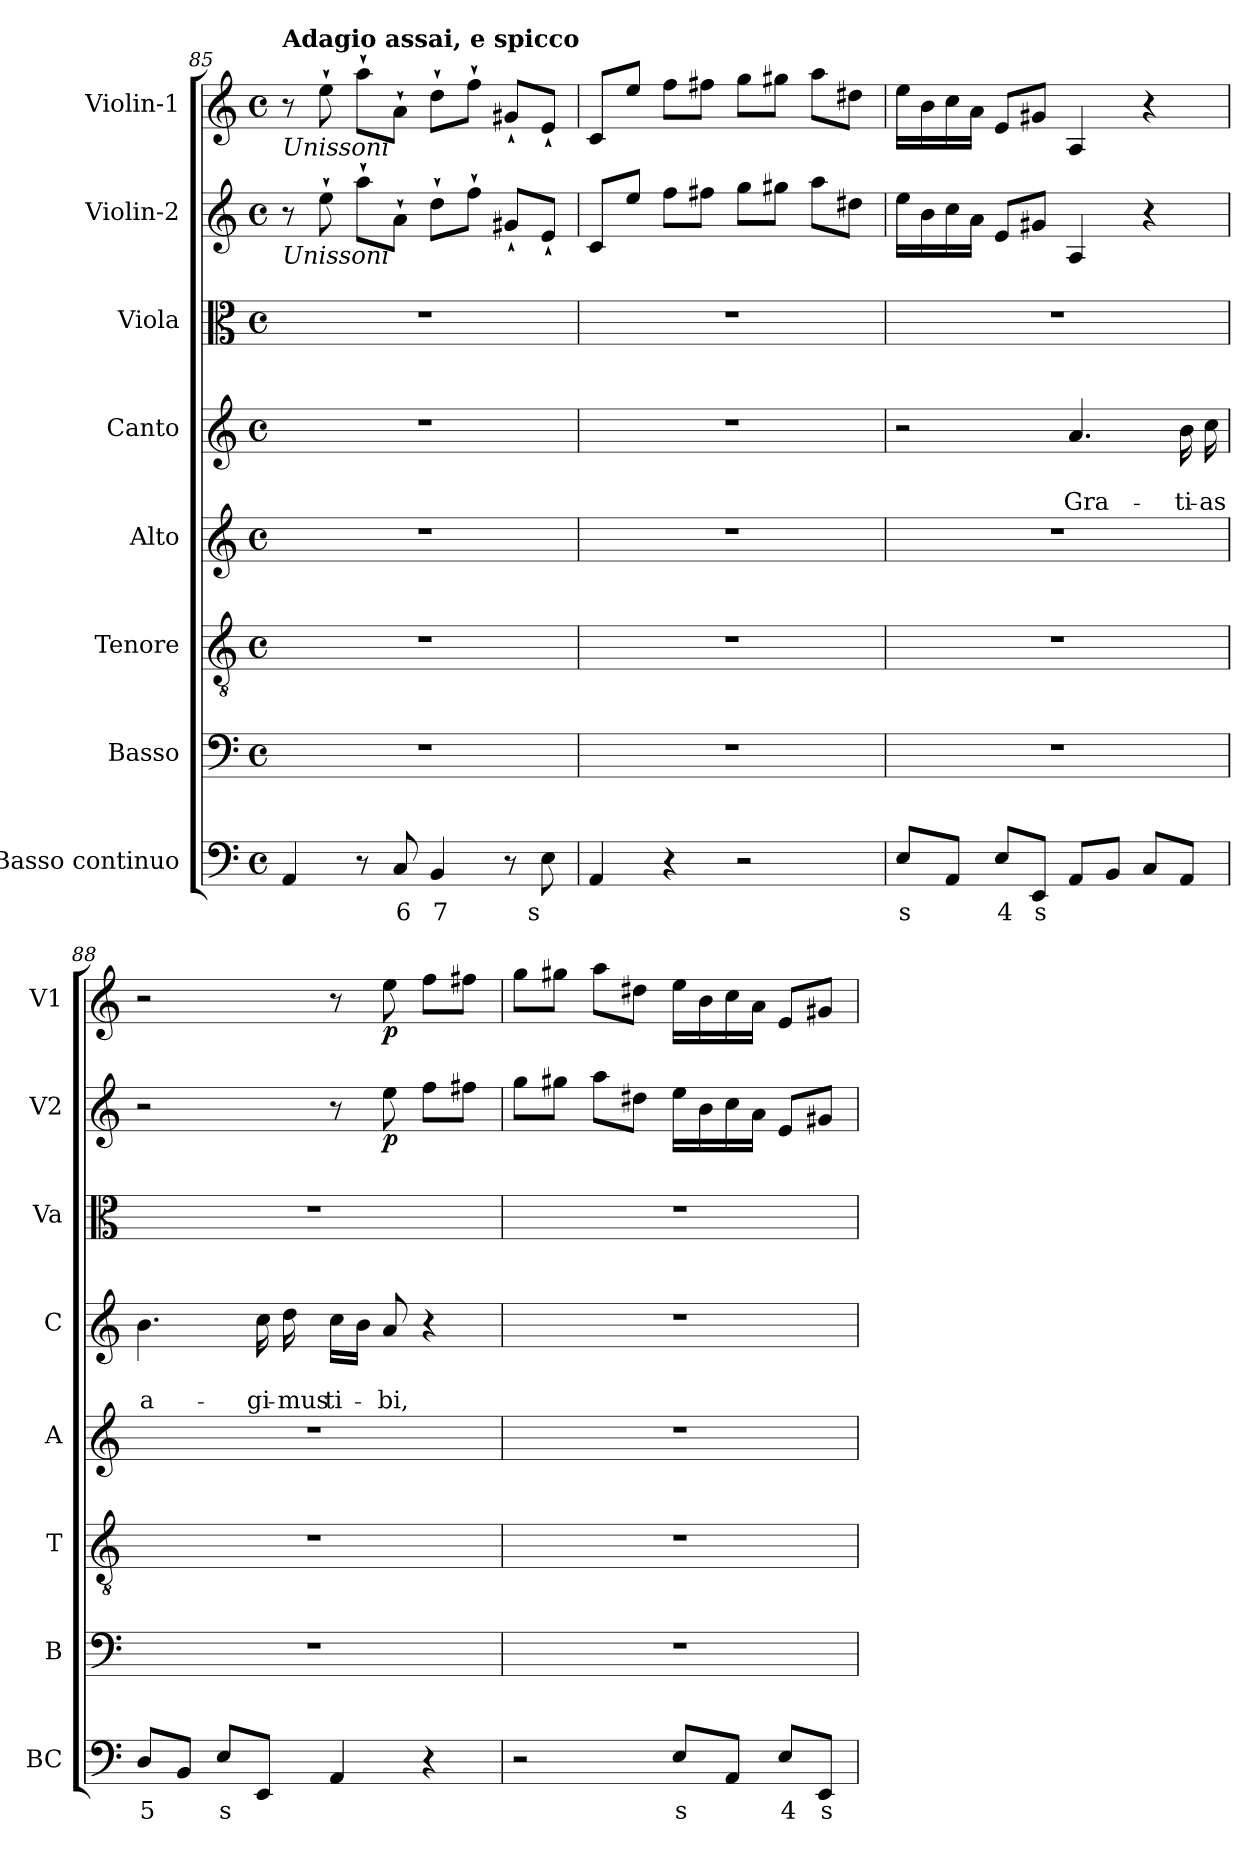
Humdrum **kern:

**kern	**text	**kern	**kern	**kern	**kern	**text	**text	**kern	**kern	**dynam	**kern	**dynam
*part8	*part8	*part7	*part6	*part5	*part4	*part4	*part4	*part3	*part2	*part2	*part1	*part1
*staff8	*staff8	*staff7	*staff6	*staff5	*staff4	*staff4	*staff4	*staff3	*staff2	*staff2	*staff1	*staff1
*I"Basso continuo	*	*I"Basso	*I"Tenore	*I"Alto	*I"Canto	*	*	*I"Viola	*I"Violin-2	*	*I"Violin-1	*
*I'BC	*	*I'B	*I'T	*I'A	*I'C	*	*	*I'Va	*I'V2	*	*I'V1	*
!!LO:LB:g=z
*clefF4	*	*clefF4	*clefGv2	*clefG2	*clefG2	*	*	*clefC3	*clefG2	*	*clefG2	*
*k[]	*	*k[]	*k[]	*k[]	*k[]	*	*	*k[]	*k[]	*	*k[]	*
*C:	*	*C:	*C:	*C:	*C:	*	*	*C:	*C:	*	*C:	*
*M4/4	*	*M4/4	*M4/4	*M4/4	*M4/4	*	*	*M4/4	*M4/4	*	*M4/4	*
*met(c)	*	*met(c)	*met(c)	*met(c)	*met(c)	*	*	*met(c)	*met(c)	*	*met(c)	*
=85	=85	=85	=85	=85	=85	=85	=85	=85	=85	=85	=85	=85
!	!	!	!	!	!	!	!	!	!	!	!LO:TX:a:B:t=Adagio assai, e spicco	!
!	!	!	!	!	!	!	!	!	!	!	!LO:TX:b:i:t=Unissoni	!
!	!	!	!	!	!	!	!	!	!LO:TX:b:i:t=Unissoni	!	!	!
4AA/	.	1r	1r	1r	1r	.	.	1r	8r	.	8r	.
.	.	.	.	.	.	.	.	.	8ee`>\	.	8ee`>\	.
8r	.	.	.	.	.	.	.	.	8aa`>\L	.	8aa`>\L	.
!	!LO:LY:b	!	!	!	!	!	!	!	!	!	!	!
8C/	6	.	.	.	.	.	.	.	8a`>\J	.	8a`>\J	.
!	!LO:LY:b	!	!	!	!	!	!	!	!	!	!	!
4BB/	7	.	.	.	.	.	.	.	8dd`>\L	.	8dd`>\L	.
.	.	.	.	.	.	.	.	.	8ff`>\J	.	8ff`>\J	.
8r	.	.	.	.	.	.	.	.	8g#X`</L	.	8g#X`</L	.
!	!LO:LY:b	!	!	!	!	!	!	!	!	!	!	!
8E\	s	.	.	.	.	.	.	.	8e`</J	.	8e`</J	.
=86	=86	=86	=86	=86	=86	=86	=86	=86	=86	=86	=86	=86
4AA/	.	1r	1r	1r	1r	.	.	1r	8c/L	.	8c/L	.
.	.	.	.	.	.	.	.	.	8ee/J	.	8ee/J	.
4r	.	.	.	.	.	.	.	.	8ff\L	.	8ff\L	.
.	.	.	.	.	.	.	.	.	8ff#X\J	.	8ff#X\J	.
2r	.	.	.	.	.	.	.	.	8gg\L	.	8gg\L	.
.	.	.	.	.	.	.	.	.	8gg#X\J	.	8gg#X\J	.
.	.	.	.	.	.	.	.	.	8aa\L	.	8aa\L	.
.	.	.	.	.	.	.	.	.	8dd#X\J	.	8dd#X\J	.
=87	=87	=87	=87	=87	=87	=87	=87	=87	=87	=87	=87	=87
!	!LO:LY:b	!	!	!	!	!	!	!	!	!	!	!
8E/L	s	1r	1r	1r	2r	.	.	1r	16ee\LL	.	16ee\LL	.
.	.	.	.	.	.	.	.	.	16b\	.	16b\	.
8AA/J	.	.	.	.	.	.	.	.	16cc\	.	16cc\	.
.	.	.	.	.	.	.	.	.	16a\JJ	.	16a\JJ	.
!	!LO:LY:b	!	!	!	!	!	!	!	!	!	!	!
8E/L	4	.	.	.	.	.	.	.	8e/L	.	8e/L	.
!	!LO:LY:b	!	!	!	!	!	!	!	!	!	!	!
8EE/J	s	.	.	.	.	.	.	.	8g#X/J	.	8g#X/J	.
!	!	!	!	!	!	!	!LO:LY:b	!	!	!	!	!
8AA/L	.	.	.	.	4.a/	.	Gra-	.	4A/	.	4A/	.
8BB/J	.	.	.	.	.	.	.	.	.	.	.	.
8C/L	.	.	.	.	.	.	.	.	4r	.	4r	.
!	!	!	!	!	!	!	!LO:LY:b	!	!	!	!	!
8AA/J	.	.	.	.	16b\	.	-ti-	.	.	.	.	.
!	!	!	!	!	!	!	!LO:LY:b	!	!	!	!	!
.	.	.	.	.	16cc\	.	-as	.	.	.	.	.
=88	=88	=88	=88	=88	=88	=88	=88	=88	=88	=88	=88	=88
!	!LO:LY:b	!	!	!	!	!	!LO:LY:b	!	!	!	!	!
8D/L	5	1r	1r	1r	4.b\	.	a-	1r	2r	.	2r	.
8BB/J	.	.	.	.	.	.	.	.	.	.	.	.
!	!LO:LY:b	!	!	!	!	!	!	!	!	!	!	!
8E/L	s	.	.	.	.	.	.	.	.	.	.	.
!	!	!	!	!	!	!	!LO:LY:b	!	!	!	!	!
8EE/J	.	.	.	.	16cc\	.	-gi-	.	.	.	.	.
!	!	!	!	!	!	!	!LO:LY:b	!	!	!	!	!
.	.	.	.	.	16dd\	.	-mus	.	.	.	.	.
!	!	!	!	!	!	!	!LO:LY:b	!	!	!	!	!
4AA/	.	.	.	.	16cc\LL	.	ti-	.	8r	.	8r	.
.	.	.	.	.	16b\JJ	.	.	.	.	.	.	.
!	!	!	!	!	!	!	!LO:LY:b	!	!	!LO:DY:b	!	!LO:DY:b
.	.	.	.	.	8a/	.	-bi,	.	8ee\	p	8ee\	p
4r	.	.	.	.	4r	.	.	.	8ff\L	.	8ff\L	.
.	.	.	.	.	.	.	.	.	8ff#X\J	.	8ff#X\J	.
=89	=89	=89	=89	=89	=89	=89	=89	=89	=89	=89	=89	=89
2r	.	1r	1r	1r	1r	.	.	1r	8gg\L	.	8gg\L	.
.	.	.	.	.	.	.	.	.	8gg#X\J	.	8gg#X\J	.
.	.	.	.	.	.	.	.	.	8aa\L	.	8aa\L	.
.	.	.	.	.	.	.	.	.	8dd#X\J	.	8dd#X\J	.
!	!LO:LY:b	!	!	!	!	!	!	!	!	!	!	!
8E/L	s	.	.	.	.	.	.	.	16ee\LL	.	16ee\LL	.
.	.	.	.	.	.	.	.	.	16b\	.	16b\	.
8AA/J	.	.	.	.	.	.	.	.	16cc\	.	16cc\	.
.	.	.	.	.	.	.	.	.	16a\JJ	.	16a\JJ	.
!	!LO:LY:b	!	!	!	!	!	!	!	!	!	!	!
8E/L	4	.	.	.	.	.	.	.	8e/L	.	8e/L	.
!	!LO:LY:b	!	!	!	!	!	!	!	!	!	!	!
8EE/J	s	.	.	.	.	.	.	.	8g#X/J	.	8g#X/J	.
=	=	=	=	=	=	=	=	=	=	=	=	=
*-	*-	*-	*-	*-	*-	*-	*-	*-	*-	*-	*-	*-
